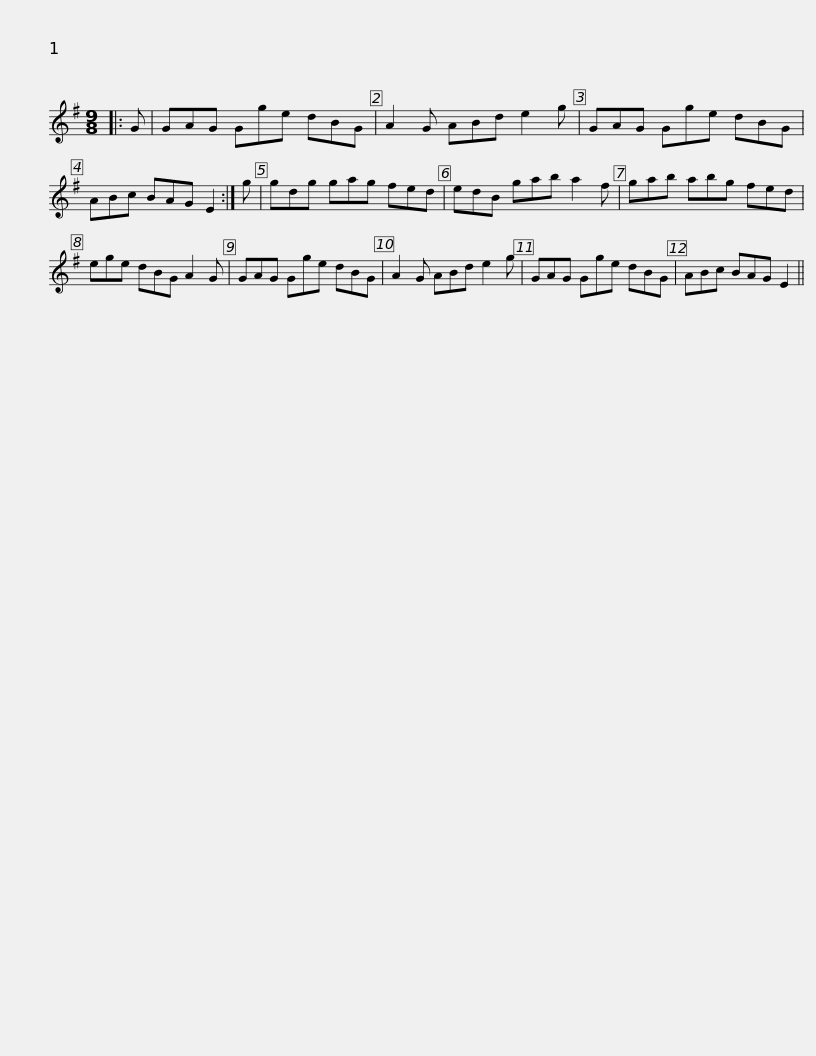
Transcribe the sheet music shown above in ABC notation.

X:1
L:1/8
M:9/8
I:linebreak $
K:G
V:1 treble
V:1
|: G | GAG Gge dBG | A2 G ABd e2 g | GAG Gge dBG | ABc BAG E2 :| %5
 g |$ gdg gag fed | edB gab a2 f | gab abg fed | ege dBG A2 G |$ %10
 GAG Gge dBG | A2 G ABd e2 g | GAG Gge dBG | ABc BAG E2 || %14
